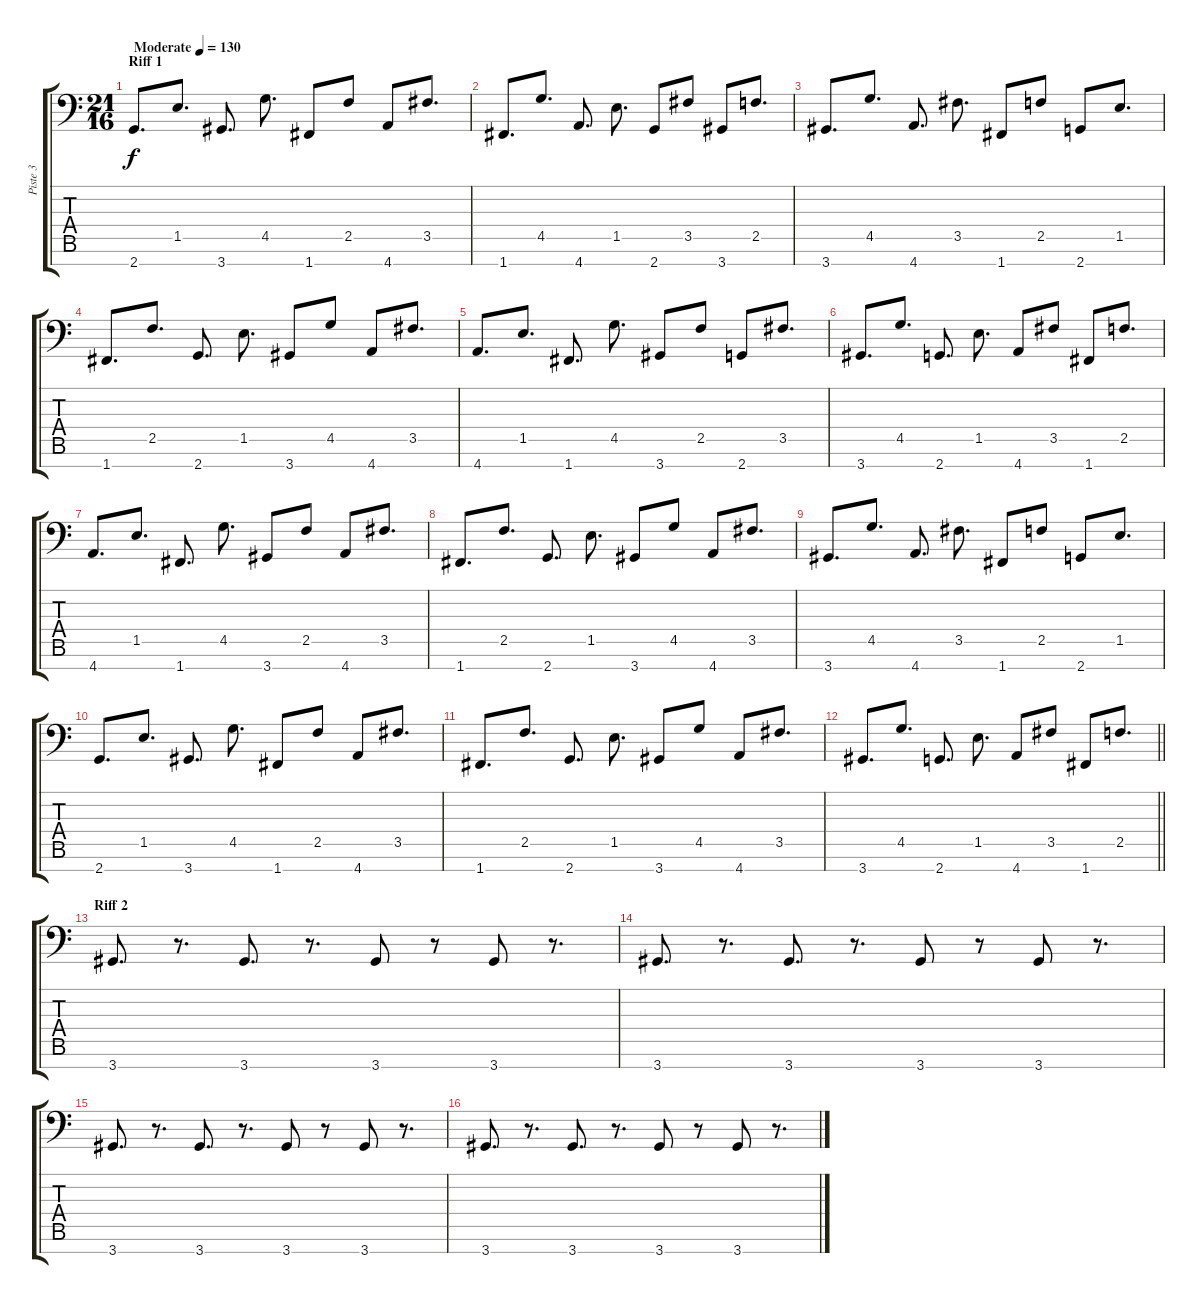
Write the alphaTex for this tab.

\track ("Piste 3" "Piste 3") {instrument distortionguitar}
\staff {score tabs}
\tuning (Bb3 Gb3 Db3 Ab2 Eb2 Bb1 F1) {hide}
\ts (21 16)
\section ("" "Riff 1")
\tempo (130 "Moderate")
\clef f4
\ks c
2.7.8{d dy f instrument distortionguitar} 1.5.8{d} 3.7.8{d} 4.5.8{d} 1.7.8 2.5.8 4.7.8 3.5.8{d} |
1.7.8{d} 4.5.8{d} 4.7.8{d} 1.5.8{d} 2.7.8 3.5.8 3.7.8 2.5.8{d} |
3.7.8{d} 4.5.8{d} 4.7.8{d} 3.5.8{d} 1.7.8 2.5.8 2.7.8 1.5.8{d} |
1.7.8{d} 2.5.8{d} 2.7.8{d} 1.5.8{d} 3.7.8 4.5.8 4.7.8 3.5.8{d} |
4.7.8{d} 1.5.8{d} 1.7.8{d} 4.5.8{d} 3.7.8 2.5.8 2.7.8 3.5.8{d} |
3.7.8{d} 4.5.8{d} 2.7.8{d} 1.5.8{d} 4.7.8 3.5.8 1.7.8 2.5.8{d} |
4.7.8{d} 1.5.8{d} 1.7.8{d} 4.5.8{d} 3.7.8 2.5.8 4.7.8 3.5.8{d} |
1.7.8{d} 2.5.8{d} 2.7.8{d} 1.5.8{d} 3.7.8 4.5.8 4.7.8 3.5.8{d} |
3.7.8{d} 4.5.8{d} 4.7.8{d} 3.5.8{d} 1.7.8 2.5.8 2.7.8 1.5.8{d} |
2.7.8{d} 1.5.8{d} 3.7.8{d} 4.5.8{d} 1.7.8 2.5.8 4.7.8 3.5.8{d} |
1.7.8{d} 2.5.8{d} 2.7.8{d} 1.5.8{d} 3.7.8 4.5.8 4.7.8 3.5.8{d} |
\barLineRight lightlight
3.7.8{d} 4.5.8{d} 2.7.8{d} 1.5.8{d} 4.7.8 3.5.8 1.7.8 2.5.8{d} |
\section ("" "Riff 2")
3.7.8{d} r.8{d} 3.7.8{d} r.8{d} 3.7.8 r.8 3.7.8 r.8{d} |
3.7.8{d} r.8{d} 3.7.8{d} r.8{d} 3.7.8 r.8 3.7.8 r.8{d} |
3.7.8{d} r.8{d} 3.7.8{d} r.8{d} 3.7.8 r.8 3.7.8 r.8{d} |
3.7.8{d} r.8{d} 3.7.8{d} r.8{d} 3.7.8 r.8 3.7.8 r.8{d}
